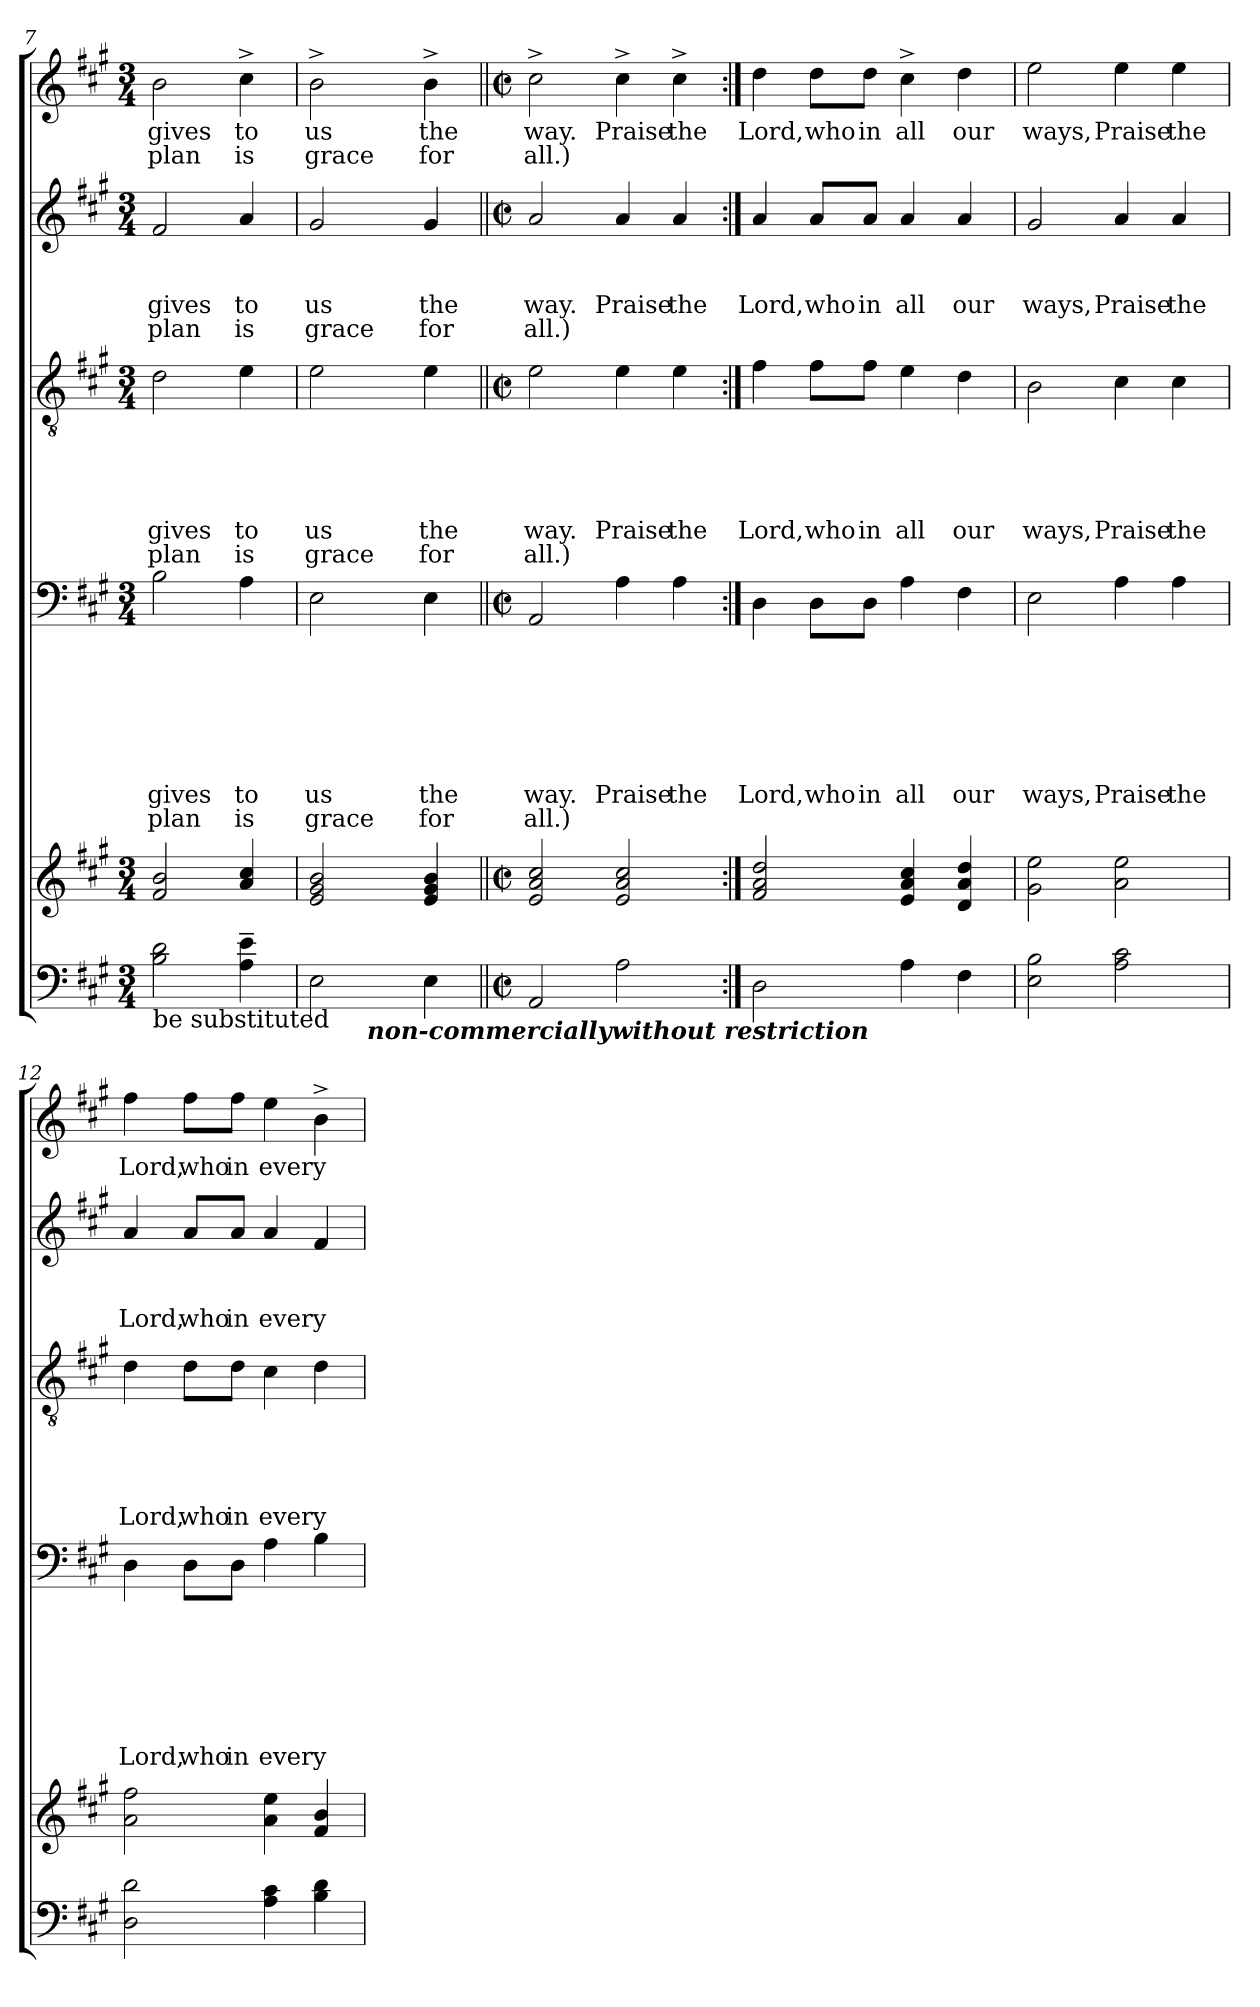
**kern	**kern	**kern	**text	**text	**text	**text	**text	**text	**text	**text	**kern	**text	**text	**text	**text	**text	**text	**kern	**text	**text	**text	**text	**kern	**text	**text
*part6	*part5	*part4	*part4	*part4	*part4	*part4	*part4	*part4	*part4	*part4	*part3	*part3	*part3	*part3	*part3	*part3	*part3	*part2	*part2	*part2	*part2	*part2	*part1	*part1	*part1
*staff6	*staff5	*staff4	*staff4	*staff4	*staff4	*staff4	*staff4	*staff4	*staff4	*staff4	*staff3	*staff3	*staff3	*staff3	*staff3	*staff3	*staff3	*staff2	*staff2	*staff2	*staff2	*staff2	*staff1	*staff1	*staff1
*clefF4	*clefG2	*clefF4	*	*	*	*	*	*	*	*	*clefGv2	*	*	*	*	*	*	*clefG2	*	*	*	*	*clefG2	*	*
*k[f#c#g#]	*k[f#c#g#]	*k[f#c#g#]	*	*	*	*	*	*	*	*	*k[f#c#g#]	*	*	*	*	*	*	*k[f#c#g#]	*	*	*	*	*k[f#c#g#]	*	*
*A:	*A:	*A:	*	*	*	*	*	*	*	*	*A:	*	*	*	*	*	*	*A:	*	*	*	*	*A:	*	*
*M3/4	*M3/4	*M3/4	*	*	*	*	*	*	*	*	*M3/4	*	*	*	*	*	*	*M3/4	*	*	*	*	*M3/4	*	*
=7	=7	=7	=7	=7	=7	=7	=7	=7	=7	=7	=7	=7	=7	=7	=7	=7	=7	=7	=7	=7	=7	=7	=7	=7	=7
!LO:TX:b:t=be substituted	!	!	!	!	!	!	!	!	!	!	!	!	!	!	!	!	!	!	!	!	!	!	!	!	!
!	!	!	!	!	!	!	!	!	!LO:LY:b	!LO:LY:b	!	!	!	!	!	!LO:LY:b	!LO:LY:b	!	!	!	!LO:LY:b	!LO:LY:b	!	!LO:LY:b	!LO:LY:b
2B\ 2d\	2f#/ 2b/	2B\	.	.	.	.	.	.	gives	plan	2d\	.	.	.	.	gives	plan	2f#/	.	.	gives	plan	2b\	gives	plan
!	!	!	!	!	!	!	!	!	!LO:LY:b	!LO:LY:b	!	!	!	!	!	!LO:LY:b	!LO:LY:b	!	!	!	!LO:LY:b	!LO:LY:b	!	!LO:LY:b	!LO:LY:b
4A\~> 4e\~>	4a/ 4cc#/	4A\	.	.	.	.	.	.	to	is	4e\	.	.	.	.	to	is	4a/	.	.	to	is	4cc#^>\	to	is
=8	=8	=8	=8	=8	=8	=8	=8	=8	=8	=8	=8	=8	=8	=8	=8	=8	=8	=8	=8	=8	=8	=8	=8	=8	=8
!LO:TX:b:t=for the Christmas	!	!	!	!	!	!	!	!	!	!	!	!	!	!	!	!	!	!	!	!	!	!	!	!	!
!	!	!	!	!	!	!	!	!	!LO:LY:b	!LO:LY:b	!	!	!	!	!	!LO:LY:b	!LO:LY:b	!	!	!	!LO:LY:b	!LO:LY:b	!	!LO:LY:b	!LO:LY:b
*^	*	*	*	*	*	*	*	*	*	*	*	*	*	*	*	*	*	*	*	*	*	*	*	*	*
2E\	4ryy	2e/ 2g#/ 2b/	2E\	.	.	.	.	.	.	us	grace	2e\	.	.	.	.	us	grace	2g#/	.	.	us	grace	2b^>\	us	grace
!	!LO:TX:b:Bi:t=non-commerciallywithout restriction	!	!	!	!	!	!	!	!	!	!	!	!	!	!	!	!	!	!	!	!	!	!	!	!	!
.	2ryy	.	.	.	.	.	.	.	.	.	.	.	.	.	.	.	.	.	.	.	.	.	.	.	.	.
!	!	!	!	!	!	!	!	!	!	!LO:LY:b	!LO:LY:b	!	!	!	!	!	!LO:LY:b	!LO:LY:b	!	!	!	!LO:LY:b	!LO:LY:b	!	!LO:LY:b	!LO:LY:b
4E\	.	4e/ 4g#/ 4b/	4E\	.	.	.	.	.	.	the	for	4e\	.	.	.	.	the	for	4g#/	.	.	the	for	4b^>\	the	for
*v	*v	*	*	*	*	*	*	*	*	*	*	*	*	*	*	*	*	*	*	*	*	*	*	*	*	*
=9||	=9||	=9||	=9||	=9||	=9||	=9||	=9||	=9||	=9||	=9||	=9||	=9||	=9||	=9||	=9||	=9||	=9||	=9||	=9||	=9||	=9||	=9||	=9||	=9||	=9||
*M2/2	*M2/2	*M2/2	*	*	*	*	*	*	*	*	*M2/2	*	*	*	*	*	*	*M2/2	*	*	*	*	*M2/2	*	*
*met(c|)	*met(c|)	*met(c|)	*	*	*	*	*	*	*	*	*met(c|)	*	*	*	*	*	*	*met(c|)	*	*	*	*	*met(c|)	*	*
*^	*	*	*	*	*	*	*	*	*	*	*	*	*	*	*	*	*	*	*	*	*	*	*	*	*
!LO:TX:b:t=words "who descends	!	!	!	!	!	!	!	!	!	!	!	!	!	!	!	!	!	!	!	!	!	!	!	!	!	!
!	!	!	!	!	!	!	!	!	!	!LO:LY:b	!LO:LY:b	!	!	!	!	!	!LO:LY:b	!LO:LY:b	!	!	!	!LO:LY:b	!LO:LY:b	!	!LO:LY:b	!LO:LY:b
*v	*v	*	*	*	*	*	*	*	*	*	*	*	*	*	*	*	*	*	*	*	*	*	*	*	*	*
2AA/	2e/ 2a/ 2cc#/	2AA/	.	.	.	.	.	.	way.	all.)	2e\	.	.	.	.	way.	all.)	2a/	.	.	way.	all.)	2cc#^>\	way.	all.)
!	!	!	!	!	!	!	!	!	!LO:LY:b	!	!	!	!	!	!	!LO:LY:b	!	!	!	!	!LO:LY:b	!	!	!LO:LY:b	!
2A\	2e/ 2a/ 2cc#/	4A\	.	.	.	.	.	.	Praise	.	4e\	.	.	.	.	Praise	.	4a/	.	.	Praise	.	4cc#^>\	Praise	.
!	!	!	!	!	!	!	!	!	!LO:LY:b	!	!	!	!	!	!	!LO:LY:b	!	!	!	!	!LO:LY:b	!	!	!LO:LY:b	!
.	.	4A\	.	.	.	.	.	.	the	.	4e\	.	.	.	.	the	.	4a/	.	.	the	.	4cc#^>\	the	.
!!LO:PB:g=z
=10:|!	=10:|!	=10:|!	=10:|!	=10:|!	=10:|!	=10:|!	=10:|!	=10:|!	=10:|!	=10:|!	=10:|!	=10:|!	=10:|!	=10:|!	=10:|!	=10:|!	=10:|!	=10:|!	=10:|!	=10:|!	=10:|!	=10:|!	=10:|!	=10:|!	=10:|!
!	!	!	!	!	!	!	!	!	!LO:LY:b	!	!	!	!	!	!	!LO:LY:b	!	!	!	!	!LO:LY:b	!	!	!LO:LY:b	!
2D\	2f#/ 2a/ 2dd/	4D\	.	.	.	.	.	.	Lord,	.	4f#\	.	.	.	.	Lord,	.	4a/	.	.	Lord,	.	4dd\	Lord,	.
!	!	!	!	!	!	!	!	!	!LO:LY:b	!	!	!	!	!	!	!LO:LY:b	!	!	!	!	!LO:LY:b	!	!	!LO:LY:b	!
.	.	8D\L	.	.	.	.	.	.	who	.	8f#\L	.	.	.	.	who	.	8a/L	.	.	who	.	8dd\L	who	.
!	!	!	!	!	!	!	!	!	!LO:LY:b	!	!	!	!	!	!	!LO:LY:b	!	!	!	!	!LO:LY:b	!	!	!LO:LY:b	!
.	.	8D\J	.	.	.	.	.	.	in	.	8f#\J	.	.	.	.	in	.	8a/J	.	.	in	.	8dd\J	in	.
!	!	!	!	!	!	!	!	!	!LO:LY:b	!	!	!	!	!	!	!LO:LY:b	!	!	!	!	!LO:LY:b	!	!	!LO:LY:b	!
4A\	4e/ 4a/ 4cc#/	4A\	.	.	.	.	.	.	all	.	4e\	.	.	.	.	all	.	4a/	.	.	all	.	4cc#^>\	all	.
!	!	!	!	!	!	!	!	!	!LO:LY:b	!	!	!	!	!	!	!LO:LY:b	!	!	!	!	!LO:LY:b	!	!	!LO:LY:b	!
4F#\	4d/ 4a/ 4dd/	4F#\	.	.	.	.	.	.	our	.	4d\	.	.	.	.	our	.	4a/	.	.	our	.	4dd\	our	.
=11	=11	=11	=11	=11	=11	=11	=11	=11	=11	=11	=11	=11	=11	=11	=11	=11	=11	=11	=11	=11	=11	=11	=11	=11	=11
!	!	!	!	!	!	!	!	!	!LO:LY:b	!	!	!	!	!	!	!LO:LY:b	!	!	!	!	!LO:LY:b	!	!	!LO:LY:b	!
2E\ 2B\	2g#\ 2ee\	2E\	.	.	.	.	.	.	ways,	.	2B\	.	.	.	.	ways,	.	2g#/	.	.	ways,	.	2ee\	ways,	.
!	!	!	!	!	!	!	!	!	!LO:LY:b	!	!	!	!	!	!	!LO:LY:b	!	!	!	!	!LO:LY:b	!	!	!LO:LY:b	!
2A\ 2c#\	2a\ 2ee\	4A\	.	.	.	.	.	.	Praise	.	4c#\	.	.	.	.	Praise	.	4a/	.	.	Praise	.	4ee\	Praise	.
!	!	!	!	!	!	!	!	!	!LO:LY:b	!	!	!	!	!	!	!LO:LY:b	!	!	!	!	!LO:LY:b	!	!	!LO:LY:b	!
.	.	4A\	.	.	.	.	.	.	the	.	4c#\	.	.	.	.	the	.	4a/	.	.	the	.	4ee\	the	.
=12	=12	=12	=12	=12	=12	=12	=12	=12	=12	=12	=12	=12	=12	=12	=12	=12	=12	=12	=12	=12	=12	=12	=12	=12	=12
!	!	!	!	!	!	!	!	!	!LO:LY:b	!	!	!	!	!	!	!LO:LY:b	!	!	!	!	!LO:LY:b	!	!	!LO:LY:b	!
2D\ 2d\	2a\ 2ff#\	4D\	.	.	.	.	.	.	Lord,	.	4d\	.	.	.	.	Lord,	.	4a/	.	.	Lord,	.	4ff#\	Lord,	.
!	!	!	!	!	!	!	!	!	!LO:LY:b	!	!	!	!	!	!	!LO:LY:b	!	!	!	!	!LO:LY:b	!	!	!LO:LY:b	!
.	.	8D\L	.	.	.	.	.	.	who	.	8d\L	.	.	.	.	who	.	8a/L	.	.	who	.	8ff#\L	who	.
!	!	!	!	!	!	!	!	!	!LO:LY:b	!	!	!	!	!	!	!LO:LY:b	!	!	!	!	!LO:LY:b	!	!	!LO:LY:b	!
.	.	8D\J	.	.	.	.	.	.	in	.	8d\J	.	.	.	.	in	.	8a/J	.	.	in	.	8ff#\J	in	.
!	!	!	!	!	!	!	!	!	!LO:LY:b	!	!	!	!	!	!	!LO:LY:b	!	!	!	!	!LO:LY:b	!	!	!LO:LY:b	!
4A\ 4c#\	4a\ 4ee\	4A\	.	.	.	.	.	.	every	.	4c#\	.	.	.	.	every	.	4a/	.	.	every	.	4ee\	every	.
4B\ 4d\	4f#/ 4b/	4B\	.	.	.	.	.	.	.	.	4d\	.	.	.	.	.	.	4f#/	.	.	.	.	4b^>\	.	.
=	=	=	=	=	=	=	=	=	=	=	=	=	=	=	=	=	=	=	=	=	=	=	=	=	=
*-	*-	*-	*-	*-	*-	*-	*-	*-	*-	*-	*-	*-	*-	*-	*-	*-	*-	*-	*-	*-	*-	*-	*-	*-	*-
